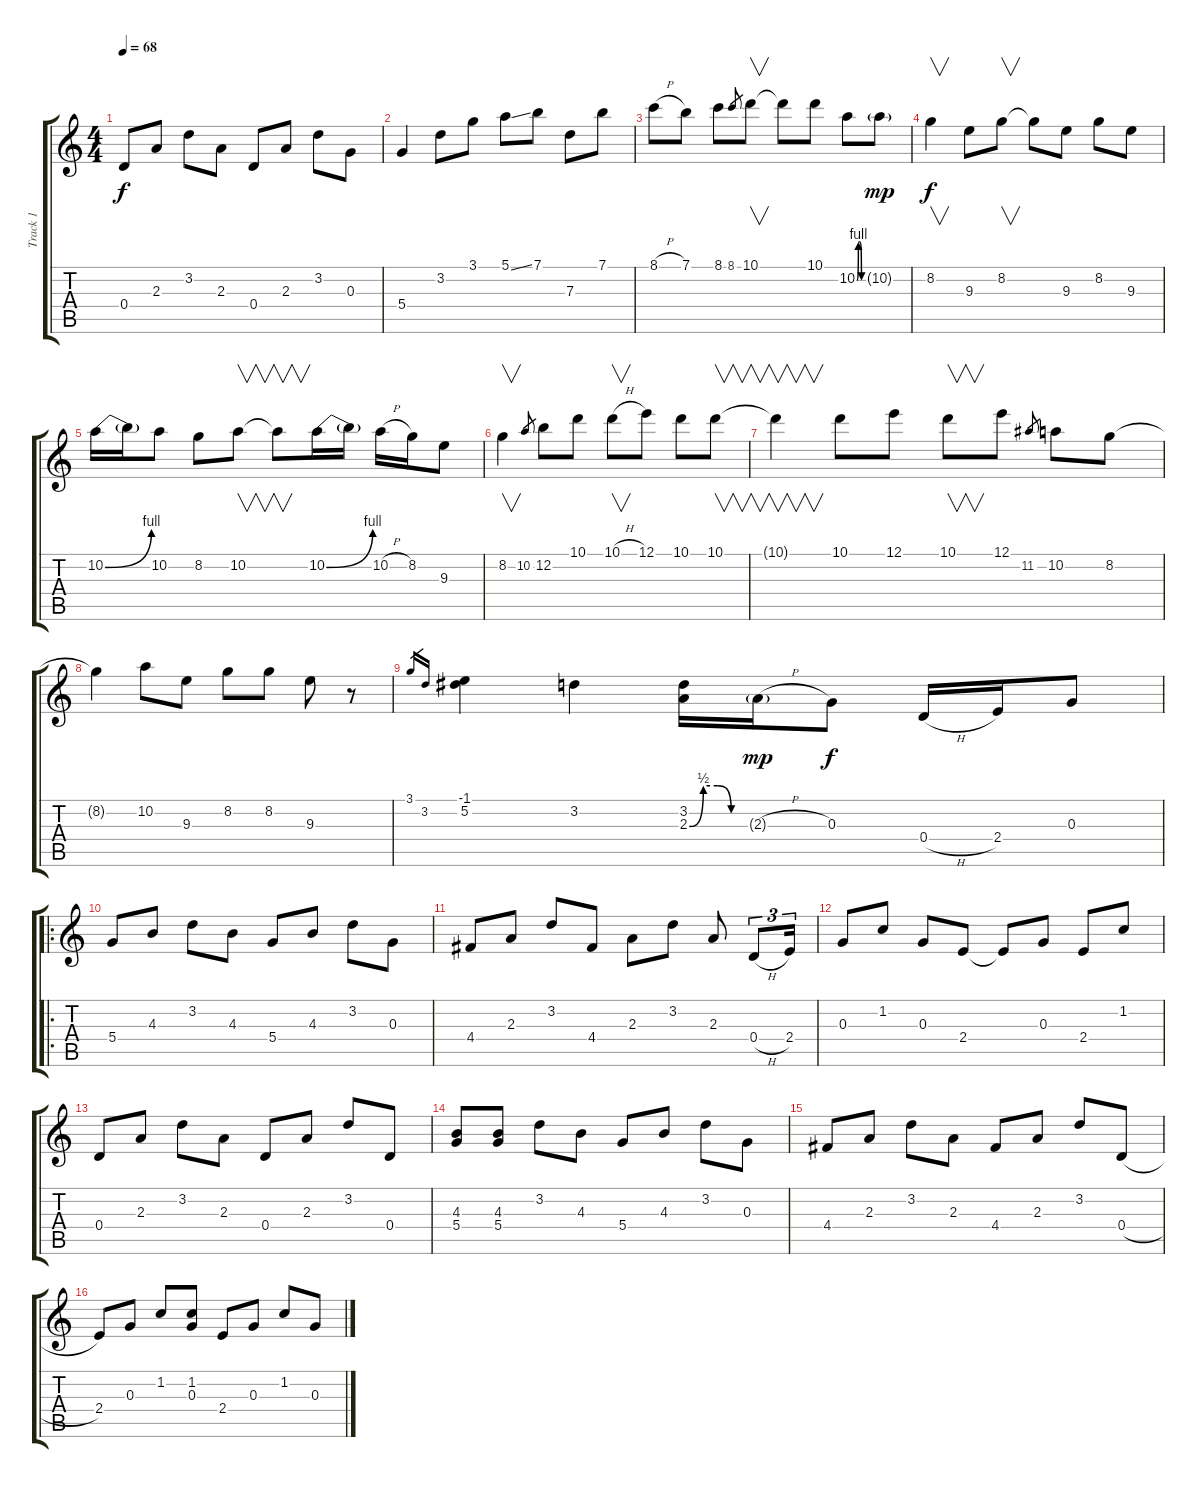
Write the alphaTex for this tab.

\track ("Track 1" "Track 1") {instrument electricguitarclean}
\staff {score tabs}
\tuning (E4 B3 G3 D3 A2 E2) {hide}
\ts (4 4)
\tempo 68
\clef g2
\ks c
0.4.8{dy f} 2.3.8 3.2.8 2.3.8 0.4.8 2.3.8 3.2.8 0.3.8 |
5.4.4 3.2.8 3.1.8 5.1{ss}.8 7.1.8 7.3.8 7.1.8 |
8.1{h}.8 7.1.8 8.1.8 8.1.8{gr} 10.1.8{v} 10.1{t}.8 10.1.8 10.2{be (custom 0 0 15 4 30 4 45 0 60 0)}.8 10.2{g}.8{dy mp} |
8.2.4{v dy f} 9.3.8 8.2.8{v} 8.2{t}.8 9.3.8 8.2.8 9.3.8 |
10.2{be (bend 0 0 60 4)}.16 10.2{t}.16 10.2.8 8.2.8 10.2.8{v} 10.2{t}.8{v} 10.2{be (bend 0 0 60 4)}.16 10.2{t}.16 10.2{h}.16 8.2.16 9.3.8 |
8.2.4{v} 10.2.8{gr} 12.2.8 10.1.8 10.1{h}.8{v} 12.1.8 10.1.8 10.1.8{v} |
10.1{t}.4{v} 10.1.8 12.1.8 10.1.8{v} 12.1.8 11.2.8{gr} 10.2.8 8.2.8 |
8.2{t}.4 10.2.8 9.3.8 8.2.8 8.2.8 9.3.8 r.8 |
3.1.16{gr} 3.2.16{gr} (-1.1 5.2).4 3.2.4 (3.2 2.3{be (custom 0 0 15 2 30 2 45 0 60 0)}).16 2.3{h g}.16{dy mp} 0.3.8{dy f} 0.4{h}.16 2.4.16 0.3.8 |
\ro
5.4.8 4.3.8 3.2.8 4.3.8 5.4.8 4.3.8 3.2.8 0.3.8 |
4.4.8 2.3.8 3.2.8 4.4.8 2.3.8 3.2.8 2.3.8 0.4{h}.8{tu (3 2)} 2.4.16{tu (3 2)} |
0.3.8 1.2.8 0.3.8 2.4.8 2.4{t}.8 0.3.8 2.4.8 1.2.8 |
0.4.8 2.3.8 3.2.8 2.3.8 0.4.8 2.3.8 3.2.8 0.4.8 |
(4.3 5.4).8 (4.3 5.4).8 3.2.8 4.3.8 5.4.8 4.3.8 3.2.8 0.3.8 |
4.4.8 2.3.8 3.2.8 2.3.8 4.4.8 2.3.8 3.2.8 0.4{h}.8 |
2.4.8 0.3.8 1.2.8 (1.2 0.3).8 2.4.8 0.3.8 1.2.8 0.3.8
